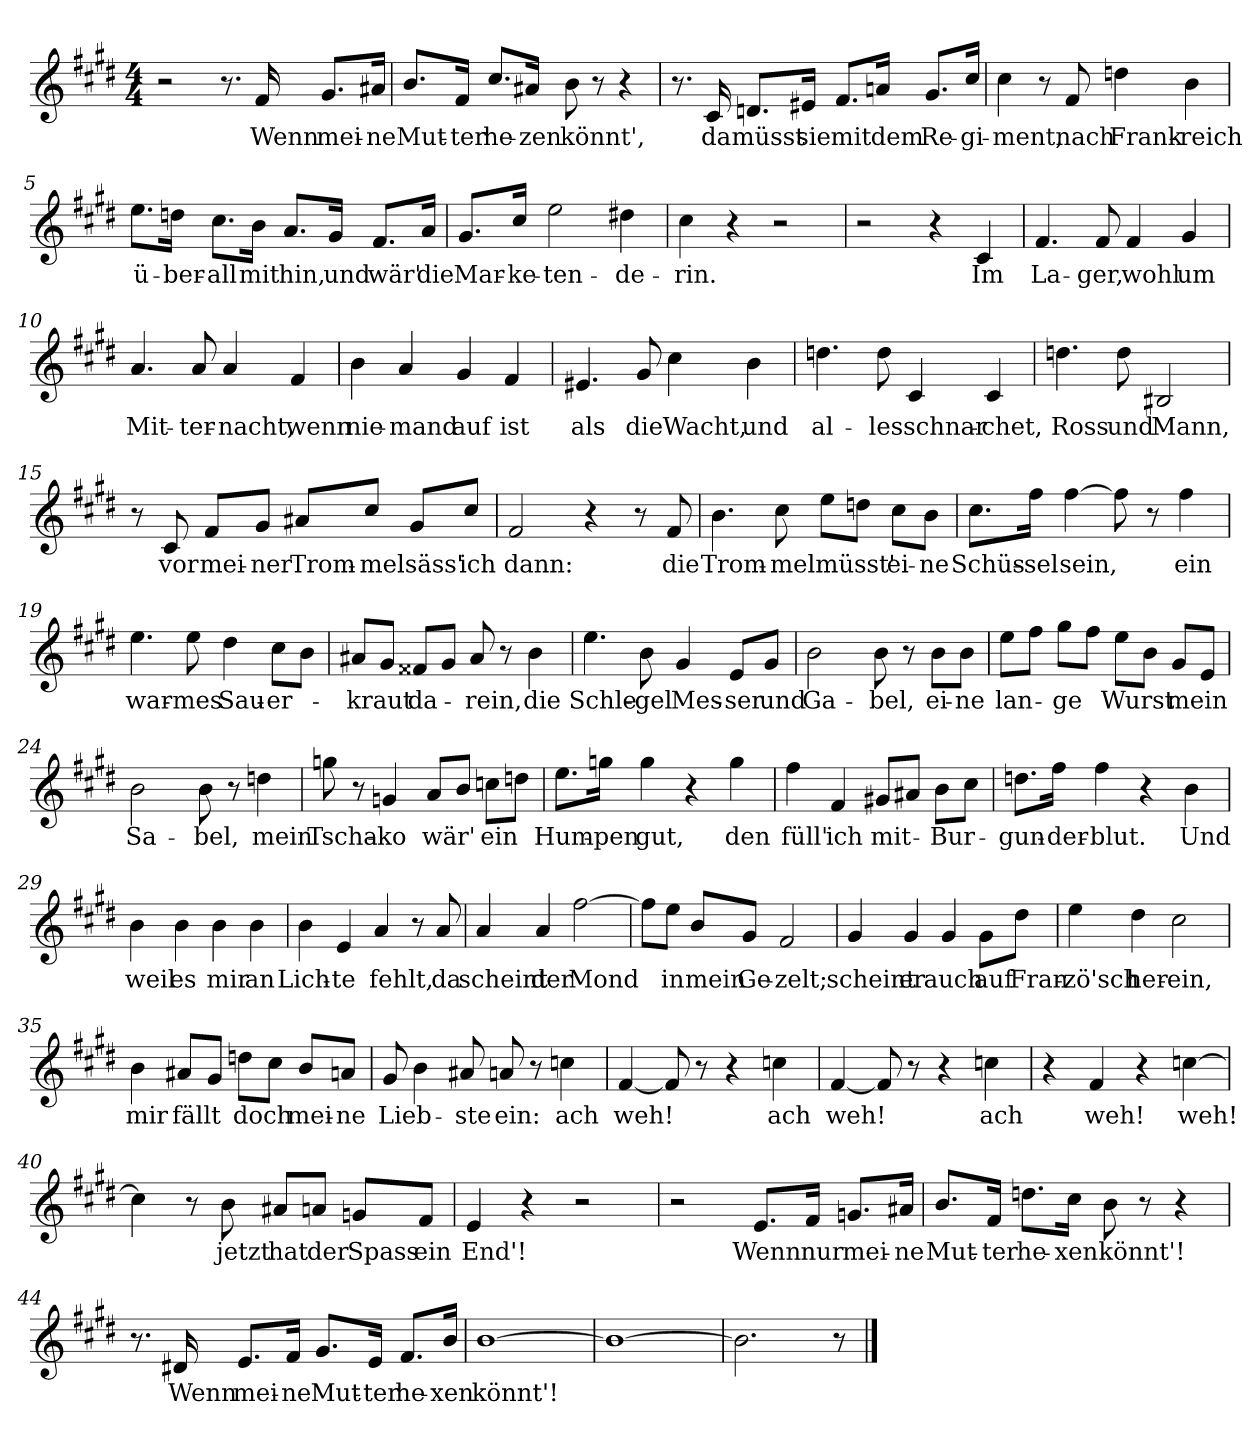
**kern	**text
*part1	*part1
*staff1	*staff1
*clefG2	*
*k[f#c#g#d#]	*
*M4/4	*
=1	=1
2r	.
8.r	.
!	!LO:LY:b
16f#/	Wenn
!	!LO:LY:b
8.g#/L	mei-
!	!LO:LY:b
16a#X/Jk	-ne
=2	=2
!	!LO:LY:b
8.b/L	Mut-
!	!LO:LY:b
16f#/Jk	-ter
!	!LO:LY:b
8.cc#/L	he-
!	!LO:LY:b
16a#X/Jk	-zen
!	!LO:LY:b
8b\	könnt',
8r	.
4r	.
=3	=3
8.r	.
!	!LO:LY:b
16c#/	da
!	!LO:LY:b
8.dn/L	müsst
!	!LO:LY:b
16e#X/Jk	sie
!	!LO:LY:b
8.f#/L	mit
!	!LO:LY:b
16an/Jk	dem
!	!LO:LY:b
8.g#/L	Re-
!	!LO:LY:b
16cc#/Jk	-gi-
=4	=4
!	!LO:LY:b
4cc#\	-ment,
8r	.
!	!LO:LY:b
8f#/	nach
!	!LO:LY:b
4ddn\	Frank-
!	!LO:LY:b
4b\	-reich
!!LO:LB:g=z
=5	=5
!	!LO:LY:b
8.ee\L	ü-
!	!LO:LY:b
16ddn\Jk	-ber-
!	!LO:LY:b
8.cc#\L	-all
!	!LO:LY:b
16b\Jk	mit
!	!LO:LY:b
8.a/L	hin,
!	!LO:LY:b
16g#/Jk	und
!	!LO:LY:b
8.f#/L	wär'
!	!LO:LY:b
16a/Jk	die
=6	=6
!	!LO:LY:b
8.g#/L	Mar-
!	!LO:LY:b
16cc#/Jk	-ke-
!	!LO:LY:b
2ee\	-ten-
!	!LO:LY:b
4dd#X\	-de-
=7	=7
!	!LO:LY:b
4cc#\	-rin.
4r	.
2r	.
=8	=8
2r	.
4r	.
!	!LO:LY:b
4c#/	Im
=9	=9
!	!LO:LY:b
4.f#/	La-
!	!LO:LY:b
8f#/	-ger,
!	!LO:LY:b
4f#/	wohl
!	!LO:LY:b
4g#/	um
=10	=10
!	!LO:LY:b
4.a/	Mit-
!	!LO:LY:b
8a/	-ter-
!	!LO:LY:b
4a/	-nacht,
!	!LO:LY:b
4f#/	wenn
!!LO:LB:g=z
=11	=11
!	!LO:LY:b
4b\	nie-
!	!LO:LY:b
4a/	-mand
!	!LO:LY:b
4g#/	auf
!	!LO:LY:b
4f#/	ist
=12	=12
!	!LO:LY:b
4.e#X/	als
!	!LO:LY:b
8g#/	die
!	!LO:LY:b
4cc#\	Wacht,
!	!LO:LY:b
4b\	und
=13	=13
!	!LO:LY:b
4.ddn\	al-
!	!LO:LY:b
8dd\	-les
!	!LO:LY:b
4c#/	schnar-
!	!LO:LY:b
4c#/	-chet,
=14	=14
!	!LO:LY:b
4.ddn\	Ross
!	!LO:LY:b
8dd\	und
!	!LO:LY:b
2B#X/	Mann,
=15	=15
8r	.
!	!LO:LY:b
8c#/	vor
!	!LO:LY:b
8f#/L	mei-
!	!LO:LY:b
8g#/J	-ner
!	!LO:LY:b
8a#X/L	Trom-
!	!LO:LY:b
8cc#/J	-mel
!	!LO:LY:b
8g#/L	säss'
!	!LO:LY:b
8cc#/J	ich
!!LO:LB:g=z
=16	=16
!	!LO:LY:b
2f#/	dann:
4r	.
8r	.
!	!LO:LY:b
8f#/	die
=17	=17
!	!LO:LY:b
4.b\	Trom-
!	!LO:LY:b
8cc#\	-mel
!	!LO:LY:b
8ee\L	müsst'
8ddn\J	.
!	!LO:LY:b
8cc#\L	ei-
!	!LO:LY:b
8b\J	-ne
=18	=18
!	!LO:LY:b
8.cc#\L	Schüs-
!	!LO:LY:b
16ff#\Jk	-sel
!	!LO:LY:b
[4ff#\	sein,
8ff#\]	.
8r	.
!	!LO:LY:b
4ff#\	ein
=19	=19
!	!LO:LY:b
4.ee\	war-
!	!LO:LY:b
8ee\	-mes
!	!LO:LY:b
4dd#\	Sau-
!	!LO:LY:b
8cc#\L	-er-
8b\J	.
=20	=20
!	!LO:LY:b
8a#X/L	-kraut
8g#/J	.
!	!LO:LY:b
8f##X/L	da-
8g#/J	.
!	!LO:LY:b
8a#/	-rein,
8r	.
!	!LO:LY:b
4b\	die
!!LO:LB:g=z
=21	=21
!	!LO:LY:b
4.ee\	Schle-
!	!LO:LY:b
8b\	-gel
!	!LO:LY:b
4g#/	Mes-
!	!LO:LY:b
8e/L	-ser
!	!LO:LY:b
8g#/J	und
=22	=22
!	!LO:LY:b
2b\	Ga-
!	!LO:LY:b
8b\	-bel,
8r	.
!	!LO:LY:b
8b\L	ei-
!	!LO:LY:b
8b\J	-ne
=23	=23
!	!LO:LY:b
8ee\L	lan-
8ff#\J	.
!	!LO:LY:b
8gg#\L	-ge
8ff#\J	.
!	!LO:LY:b
8ee\L	Wurst
8b\J	.
!	!LO:LY:b
8g#/L	mein
8e/J	.
=24	=24
!	!LO:LY:b
2b\	Sa-
!	!LO:LY:b
8b\	-bel,
8r	.
!	!LO:LY:b
4ddn\	mein
=25	=25
!	!LO:LY:b
8ggn\	Tscha-
8r	.
!	!LO:LY:b
4gn/	-ko
!	!LO:LY:b
8a/L	wär'
8b/J	.
!	!LO:LY:b
8ccn\L	ein
8ddn\J	.
=26	=26
!	!LO:LY:b
8.ee\L	Hum-
!	!LO:LY:b
16ggn\Jk	-pen
!	!LO:LY:b
4gg\	gut,
4r	.
!	!LO:LY:b
4gg\	den
!!LO:LB:g=z
=27	=27
!	!LO:LY:b
4ff#\	füll'
!	!LO:LY:b
4f#/	ich
!	!LO:LY:b
8g#X/L	mit-
8a#X/J	.
!	!LO:LY:b
8b\L	Bur-
8cc#\J	.
=28	=28
!	!LO:LY:b
8.ddn\L	-gun-
!	!LO:LY:b
16ff#\Jk	-der-
!	!LO:LY:b
4ff#\	-blut.
4r	.
!	!LO:LY:b
4b\	Und
=29	=29
!	!LO:LY:b
4b\	weil
!	!LO:LY:b
4b\	es
!	!LO:LY:b
4b\	mir
!	!LO:LY:b
4b\	an
=30	=30
!	!LO:LY:b
4b\	Lich-
!	!LO:LY:b
4e/	-te
!	!LO:LY:b
4a/	fehlt,
8r	.
!	!LO:LY:b
8a/	da
=31	=31
!	!LO:LY:b
4a/	scheint
!	!LO:LY:b
4a/	der
!	!LO:LY:b
[2ff#\	Mond
=32	=32
8ff#\L]	.
!	!LO:LY:b
8ee\J	in
!	!LO:LY:b
8b/L	mein
!	!LO:LY:b
8g#/J	Ge-
!	!LO:LY:b
2f#/	-zelt;
!!LO:LB:g=z
=33	=33
!	!LO:LY:b
4g#/	scheint
!	!LO:LY:b
4g#/	er
!	!LO:LY:b
4g#/	auch
!	!LO:LY:b
8g#\L	auf
!	!LO:LY:b
8dd#\J	Fran-
=34	=34
!	!LO:LY:b
4ee\	-zö'sch
!	!LO:LY:b
4dd#\	her-
!	!LO:LY:b
2cc#\	-ein,
=35	=35
!	!LO:LY:b
4b\	mir
!	!LO:LY:b
8a#X/L	fällt
8g#/J	.
!	!LO:LY:b
8ddn\L	doch
8cc#\J	.
!	!LO:LY:b
8b/L	mei-
!	!LO:LY:b
8an/J	-ne
=36	=36
!	!LO:LY:b
8g#/	Lieb-
4b\	.
!	!LO:LY:b
8a#X/	-ste
!	!LO:LY:b
8an/	ein:
8r	.
!	!LO:LY:b
4ccn\	ach
=37	=37
!	!LO:LY:b
[4f#/	weh!
8f#/]	.
8r	.
4r	.
!	!LO:LY:b
4ccn\	ach
=38	=38
!	!LO:LY:b
[4f#/	weh!
8f#/]	.
8r	.
4r	.
!	!LO:LY:b
4ccn\	ach
!!LO:LB:g=z
=39	=39
4r	.
!	!LO:LY:b
4f#/	weh!
4r	.
!	!LO:LY:b
[4ccn\	weh!
=40	=40
4cc\]	.
8r	.
!	!LO:LY:b
8b\	jetzt
!	!LO:LY:b
8a#X/L	hat
!	!LO:LY:b
8an/J	der
!	!LO:LY:b
8gn/L	Spass
!	!LO:LY:b
8f#/J	ein
=41	=41
!	!LO:LY:b
4e/	End'!
4r	.
2r	.
=42	=42
2r	.
!	!LO:LY:b
8.e/L	Wenn
!	!LO:LY:b
16f#/Jk	nur
!	!LO:LY:b
8.gn/L	mei-
!	!LO:LY:b
16a#X/Jk	-ne
=43	=43
!	!LO:LY:b
8.b/L	Mut-
!	!LO:LY:b
16f#/Jk	-ter
!	!LO:LY:b
8.ddn\L	he-
!	!LO:LY:b
16cc#\Jk	-xen
!	!LO:LY:b
8b\	könnt'!
8r	.
4r	.
!!LO:LB:g=z
=44	=44
8.r	.
!	!LO:LY:b
16d#X/	Wenn
!	!LO:LY:b
8.e/L	mei-
!	!LO:LY:b
16f#/Jk	-ne
!	!LO:LY:b
8.g#/L	Mut-
!	!LO:LY:b
16e/Jk	-ter
!	!LO:LY:b
8.f#/L	he-
!	!LO:LY:b
16b/Jk	-xen
=45	=45
!	!LO:LY:b
[1b	könnt'!
=46	=46
1b_	.
=47	=47
2.b\]	.
8r	.
==	==
*-	*-
